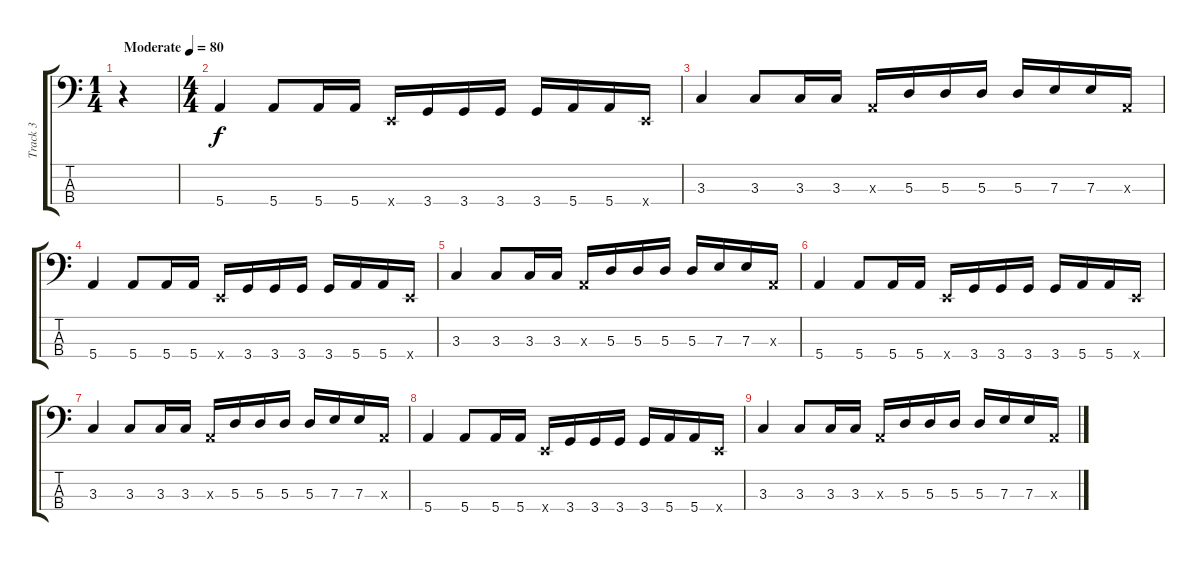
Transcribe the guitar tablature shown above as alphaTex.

\track ("Track 3" "Track 3") {instrument acousticbass}
\staff {score tabs}
\tuning (G2 D2 A1 E1) {hide}
\ts (1 4)
\tempo (80 "Moderate")
\clef f4
\ks c
r.4{dy f instrument acousticbass} |
\ts (4 4)
5.4.4 5.4.8 5.4.16 5.4.16 0.4{x}.16 3.4.16 3.4.16 3.4.16 3.4.16 5.4.16 5.4.16 0.4{x}.16 |
3.3.4 3.3.8 3.3.16 3.3.16 0.3{x}.16 5.3.16 5.3.16 5.3.16 5.3.16 7.3.16 7.3.16 0.3{x}.16 |
5.4.4 5.4.8 5.4.16 5.4.16 0.4{x}.16 3.4.16 3.4.16 3.4.16 3.4.16 5.4.16 5.4.16 0.4{x}.16 |
3.3.4 3.3.8 3.3.16 3.3.16 0.3{x}.16 5.3.16 5.3.16 5.3.16 5.3.16 7.3.16 7.3.16 0.3{x}.16 |
5.4.4 5.4.8 5.4.16 5.4.16 0.4{x}.16 3.4.16 3.4.16 3.4.16 3.4.16 5.4.16 5.4.16 0.4{x}.16 |
3.3.4 3.3.8 3.3.16 3.3.16 0.3{x}.16 5.3.16 5.3.16 5.3.16 5.3.16 7.3.16 7.3.16 0.3{x}.16 |
5.4.4 5.4.8 5.4.16 5.4.16 0.4{x}.16 3.4.16 3.4.16 3.4.16 3.4.16 5.4.16 5.4.16 0.4{x}.16 |
3.3.4 3.3.8 3.3.16 3.3.16 0.3{x}.16 5.3.16 5.3.16 5.3.16 5.3.16 7.3.16 7.3.16 0.3{x}.16
